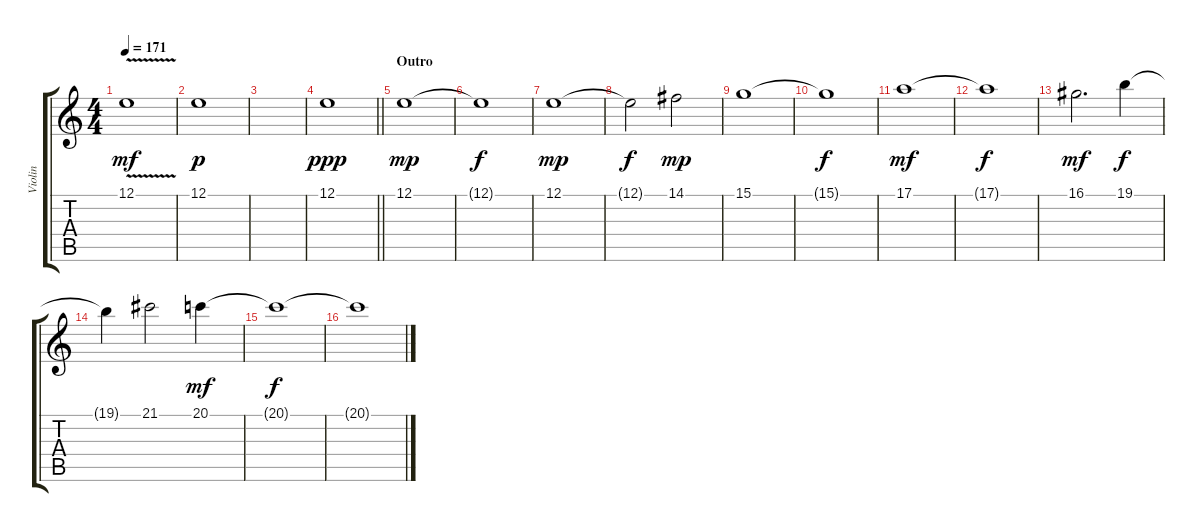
\track ("Violin" "Violin") {instrument violin}
\staff {score tabs}
\tuning (E4 B3 G3 D3 A2 E2) {hide}
\ts (4 4)
\tempo 171
\clef g2
\ks c
12.1{v}.1{dy mf} |
12.1.1{dy p} |
|
\barLineRight lightlight
12.1.1{dy ppp} |
\section ("" "Outro")
12.1.1{dy mp} |
12.1{t}.1{dy f} |
12.1.1{dy mp} |
12.1{t}.2{dy f} 14.1.2{dy mp} |
15.1.1 |
15.1{t}.1{dy f} |
17.1.1{dy mf} |
17.1{t}.1{dy f} |
16.1.2{d dy mf} 19.1.4{dy f} |
19.1{t}.4 21.1.2 20.1.4{dy mf} |
20.1{t}.1{dy f} |
20.1{t}.1
